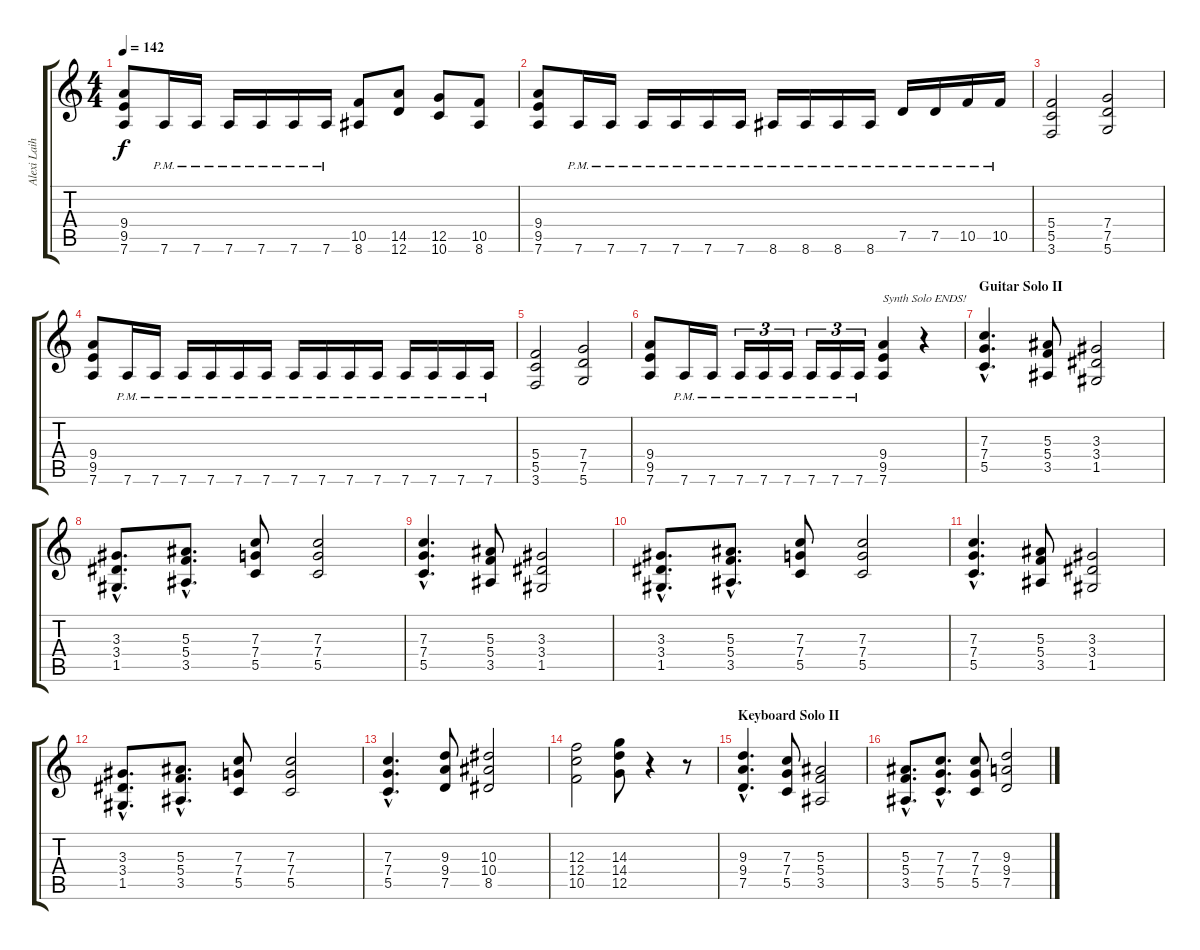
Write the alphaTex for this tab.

\track ("Alexi Laiho" "Alexi Laih") {instrument distortionguitar}
\staff {score tabs}
\tuning (D4 A3 F3 C3 G2 D2) {hide}
\ts (4 4)
\tempo 142
\clef g2
\ks c
(9.4 9.5 7.6).8{dy f} 7.6{pm}.16 7.6{pm}.16 7.6{pm}.16 7.6{pm}.16 7.6{pm}.16 7.6{pm}.16 (10.5 8.6).8 (14.5 12.6).8 (12.5 10.6).8 (10.5 8.6).8 |
(9.4 9.5 7.6).8 7.6{pm}.16 7.6{pm}.16 7.6{pm}.16 7.6{pm}.16 7.6{pm}.16 7.6{pm}.16 8.6{pm}.16 8.6{pm}.16 8.6{pm}.16 8.6{pm}.16 7.5{pm}.16 7.5{pm}.16 10.5{pm}.16 10.5{pm}.16 |
(5.4 5.5 3.6).2 (7.4 7.5 5.6).2 |
(9.4 9.5 7.6).8 7.6{pm}.16 7.6{pm}.16 7.6{pm}.16 7.6{pm}.16 7.6{pm}.16 7.6{pm}.16 7.6{pm}.16 7.6{pm}.16 7.6{pm}.16 7.6{pm}.16 7.6{pm}.16 7.6{pm}.16 7.6{pm}.16 7.6{pm}.16 |
(5.4 5.5 3.6).2 (7.4 7.5 5.6).2 |
(9.4 9.5 7.6).8 7.6{pm}.16 7.6{pm}.16 7.6{pm}.16{tu (3 2)} 7.6{pm}.16{tu (3 2)} 7.6{pm}.16{tu (3 2)} 7.6{pm}.16{tu (3 2)} 7.6{pm}.16{tu (3 2)} 7.6{pm}.16{tu (3 2)} (9.4 9.5 7.6).4{txt "Synth Solo ENDS!"} r.4 |
\section ("" "Guitar Solo II")
(7.3{hac} 7.4{hac} 5.5{hac}).4{d} (5.3 5.4 3.5).8 (3.3 3.4 1.5).2 |
(3.3{hac} 3.4{hac} 1.5{hac}).8{d} (5.3{hac} 5.4{hac} 3.5{hac}).8{d} (7.3 7.4 5.5).8 (7.3 7.4 5.5).2 |
(7.3{hac} 7.4{hac} 5.5{hac}).4{d} (5.3 5.4 3.5).8 (3.3 3.4 1.5).2 |
(3.3{hac} 3.4{hac} 1.5{hac}).8{d} (5.3{hac} 5.4{hac} 3.5{hac}).8{d} (7.3 7.4 5.5).8 (7.3 7.4 5.5).2 |
(7.3{hac} 7.4{hac} 5.5{hac}).4{d} (5.3 5.4 3.5).8 (3.3 3.4 1.5).2 |
(3.3{hac} 3.4{hac} 1.5{hac}).8{d} (5.3{hac} 5.4{hac} 3.5{hac}).8{d} (7.3 7.4 5.5).8 (7.3 7.4 5.5).2 |
(7.3{hac} 7.4{hac} 5.5{hac}).4{d} (9.3 9.4 7.5).8 (10.3 10.4 8.5).2 |
(12.3 12.4 10.5).2 (14.3 14.4 12.5).8 r.4 r.8 |
\section ("" "Keyboard Solo II")
(9.3{hac} 9.4{hac} 7.5{hac}).4{d} (7.3 7.4 5.5).8 (5.3 5.4 3.5).2 |
(5.3{hac} 5.4{hac} 3.5{hac}).8{d} (7.3{hac} 7.4{hac} 5.5{hac}).8{d} (7.3 7.4 5.5).8 (9.3 9.4 7.5).2
